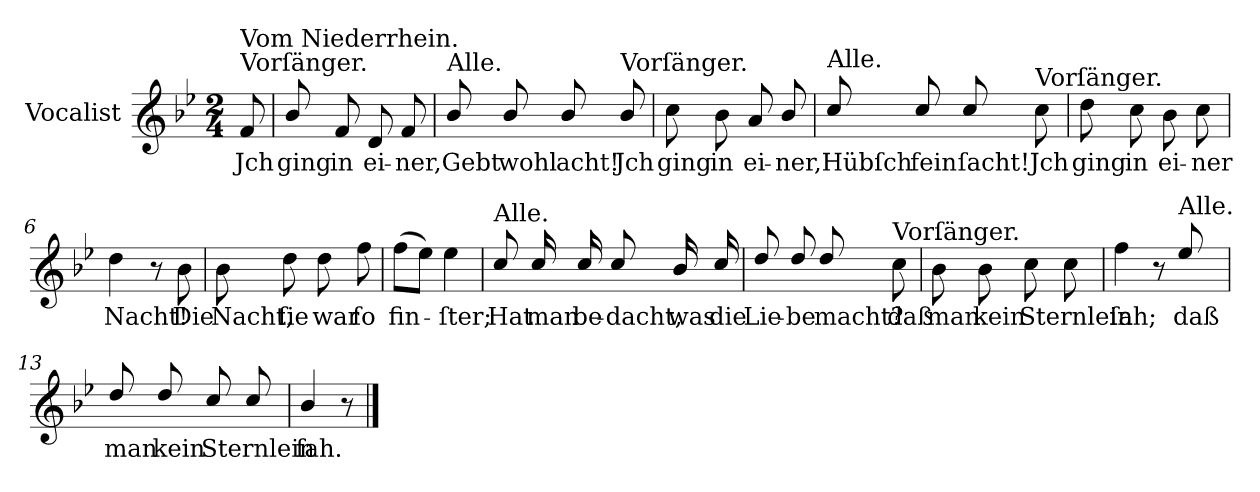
**kern	**text
*part1	*part1
*staff1	*staff1
*I"Vocalist	*
*k[b-e-]	*
*B-:	*
*M2/4	*
=	=
!LO:TX:a:t=Vorſänger.	!
!LO:TX:a:t=Vom Niederrhein.	!
8f	Jch
=1	=1
8b-/	ging
8f	in
8d	ei-
8f	-ner,
=2	=2
!LO:TX:a:t=Alle.	!
8b-/	Gebt
8b-/	wohl
8b-/	acht!
!LO:TX:a:t=Vorſänger.	!
8b-/	Jch
=3	=3
8cc	ging
8b-	in
8a	ei-
8b-/	-ner,
=4	=4
!LO:TX:a:t=Alle.	!
8cc/	Hübſch
8cc/	fein
8cc/	ſacht!
!LO:TX:a:t=Vorſänger.	!
8cc	Jch
=5	=5
8dd	ging
8cc	in
8b-	ei-
8cc	-ner
=6	=6
4dd	Nacht!
8r	.
8b-	Die
=7	=7
8b-	Nacht,
8dd	ſie
8dd	war
8ff	ſo
=8	=8
(8ffL	fin-
8ee-J)	.
4ee-	-ſter;
=9	=9
!LO:TX:a:t=Alle.	!
8cc/	Hat
16cc/	man
16cc/	be-
8cc/	-dacht,
16b-/	was
16cc/	die
=10	=10
8dd/	Lie-
8dd/	-be
8dd/	macht?
!LO:TX:a:t=Vorſänger.	!
8cc	daß
=11	=11
8b-	man
8b-	kein
8cc	Sternlein
8cc	.
=12	=12
4ff	ſah;
8r	.
!LO:TX:a:t=Alle.	!
8ee-/	daß
=13	=13
8dd/	man
8dd/	kein
8cc/	Sternlein
8cc/	.
=14	=14
4b-/	ſah.
8r	.
==	==
*-	*-
